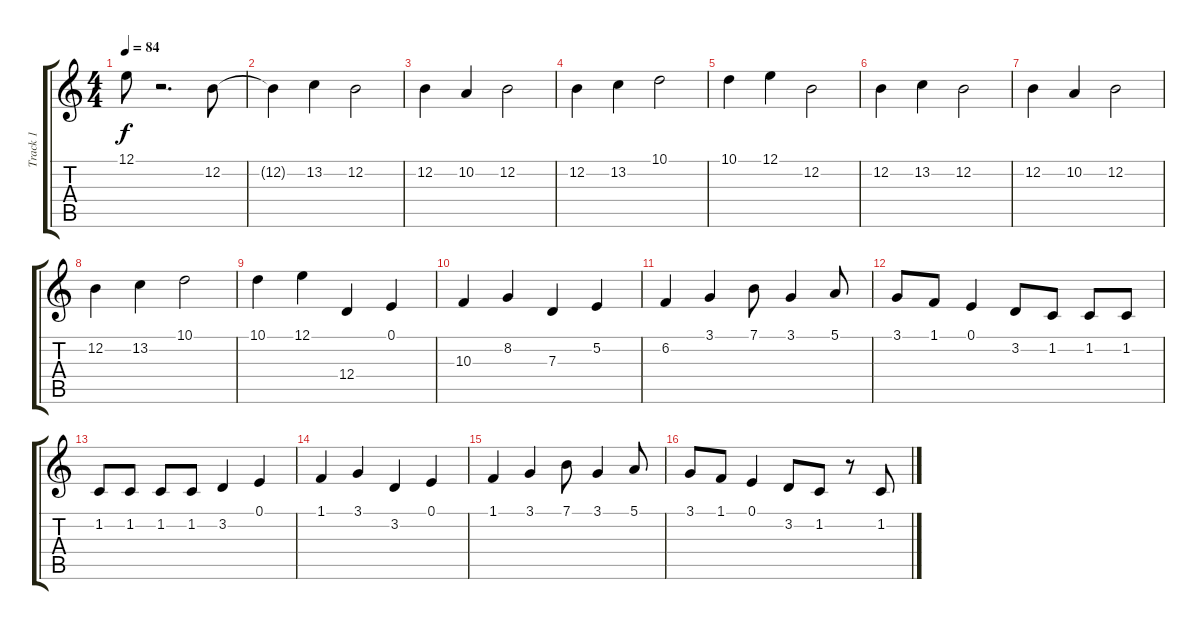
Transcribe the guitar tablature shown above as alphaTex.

\track ("Track 1" "Track 1") {instrument musicbox}
\staff {score tabs}
\tuning (E4 B3 G3 D3 A2 E2) {hide}
\ts (4 4)
\tempo 84
\clef g2
\ks c
12.1.8{dy f} r.2{d} 12.2.8 |
12.2{t}.4 13.2.4 12.2.2 |
12.2.4 10.2.4 12.2.2 |
12.2.4 13.2.4 10.1.2 |
10.1.4 12.1.4 12.2.2 |
12.2.4 13.2.4 12.2.2 |
12.2.4 10.2.4 12.2.2 |
12.2.4 13.2.4 10.1.2 |
10.1.4 12.1.4 12.4.4 0.1.4 |
10.3.4 8.2.4 7.3.4 5.2.4 |
6.2.4 3.1.4 7.1.8 3.1.4 5.1.8 |
3.1.8 1.1.8 0.1.4 3.2.8 1.2.8 1.2.8 1.2.8 |
1.2.8 1.2.8 1.2.8 1.2.8 3.2.4 0.1.4 |
1.1.4 3.1.4 3.2.4 0.1.4 |
1.1.4 3.1.4 7.1.8 3.1.4 5.1.8 |
3.1.8 1.1.8 0.1.4 3.2.8 1.2.8 r.8 1.2.8
